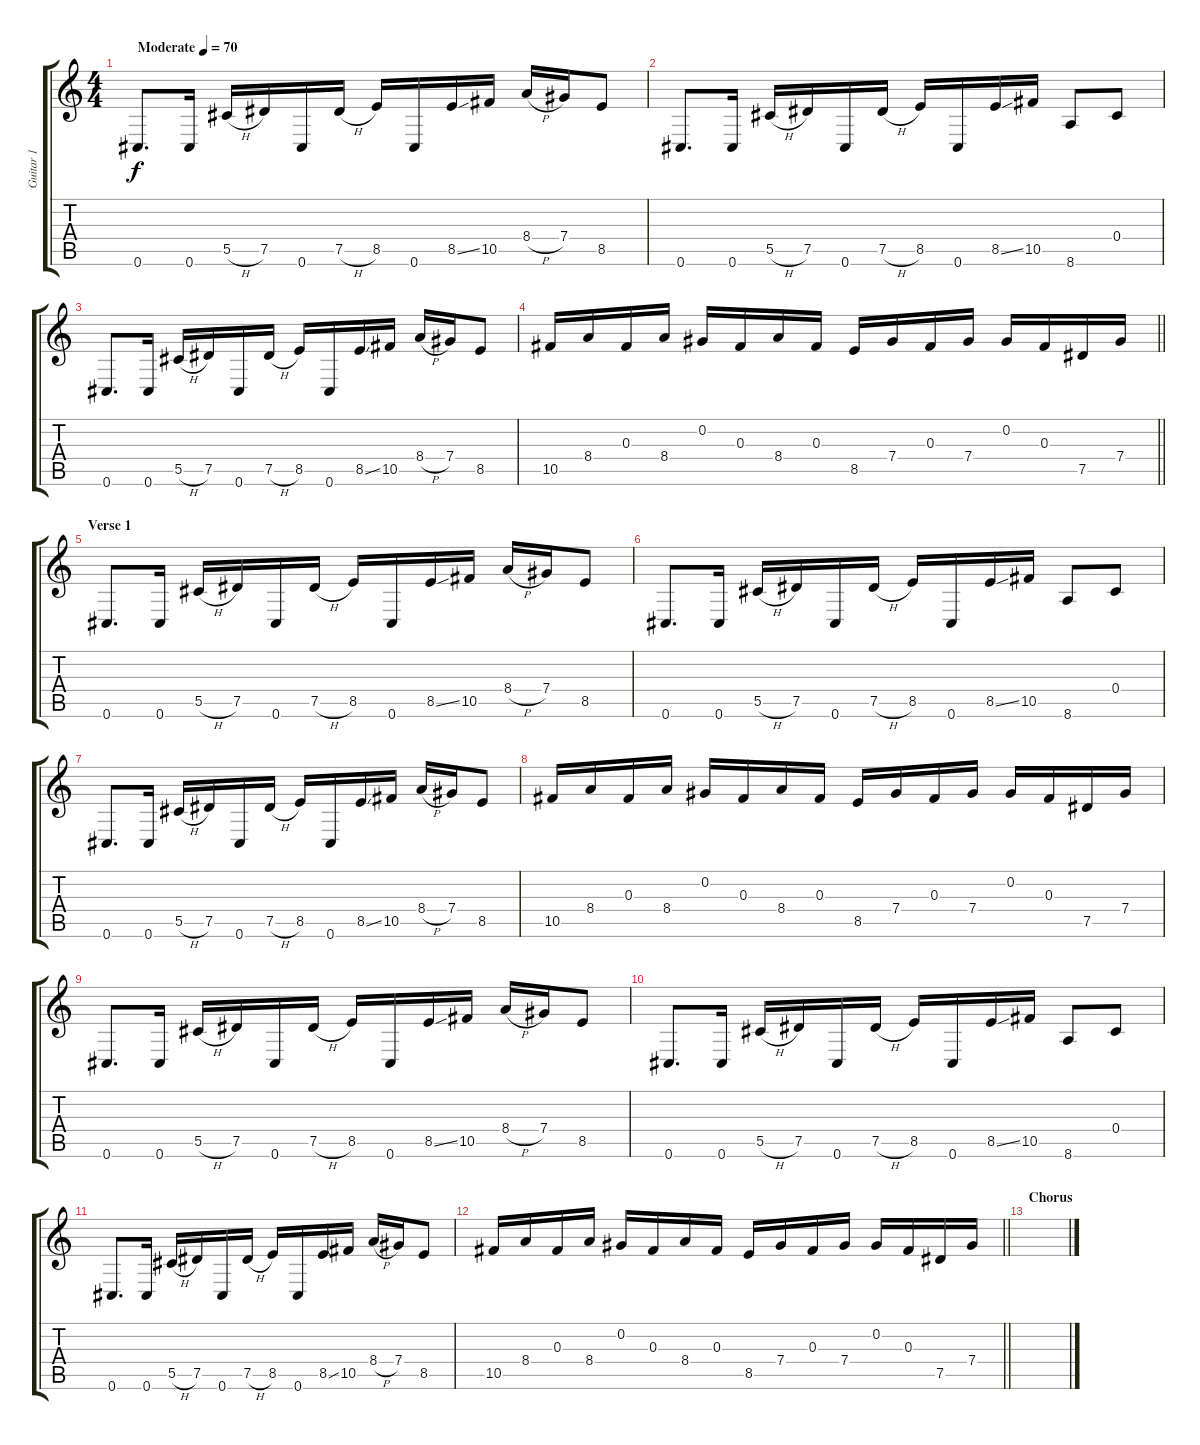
\track ("Guitar 1" "Guitar 1") {instrument electricguitarclean}
\staff {score tabs}
\tuning (Db4 Ab3 Gb3 Db3 Ab2 Db2) {hide}
\ts (4 4)
\tempo (70 "Moderate")
\clef g2
\ks c
0.6.8{d dy f instrument electricguitarclean} 0.6.16 5.5{h}.16 7.5.16 0.6.16 7.5{h}.16 8.5.16 0.6.16 8.5{ss}.16 10.5.16 8.4{h}.16 7.4.16 8.5.8 |
0.6.8{d} 0.6.16 5.5{h}.16 7.5.16 0.6.16 7.5{h}.16 8.5.16 0.6.16 8.5{ss}.16 10.5.16 8.6.8 0.4.8 |
0.6.8{d} 0.6.16 5.5{h}.16 7.5.16 0.6.16 7.5{h}.16 8.5.16 0.6.16 8.5{ss}.16 10.5.16 8.4{h}.16 7.4.16 8.5.8 |
\barLineRight lightlight
10.5.16 8.4.16 0.3.16 8.4.16 0.2.16 0.3.16 8.4.16 0.3.16 8.5.16 7.4.16 0.3.16 7.4.16 0.2.16 0.3.16 7.5.16 7.4.16 |
\section ("" "Verse 1")
0.6.8{d} 0.6.16 5.5{h}.16 7.5.16 0.6.16 7.5{h}.16 8.5.16 0.6.16 8.5{ss}.16 10.5.16 8.4{h}.16 7.4.16 8.5.8 |
0.6.8{d} 0.6.16 5.5{h}.16 7.5.16 0.6.16 7.5{h}.16 8.5.16 0.6.16 8.5{ss}.16 10.5.16 8.6.8 0.4.8 |
0.6.8{d} 0.6.16 5.5{h}.16 7.5.16 0.6.16 7.5{h}.16 8.5.16 0.6.16 8.5{ss}.16 10.5.16 8.4{h}.16 7.4.16 8.5.8 |
10.5.16 8.4.16 0.3.16 8.4.16 0.2.16 0.3.16 8.4.16 0.3.16 8.5.16 7.4.16 0.3.16 7.4.16 0.2.16 0.3.16 7.5.16 7.4.16 |
0.6.8{d} 0.6.16 5.5{h}.16 7.5.16 0.6.16 7.5{h}.16 8.5.16 0.6.16 8.5{ss}.16 10.5.16 8.4{h}.16 7.4.16 8.5.8 |
0.6.8{d} 0.6.16 5.5{h}.16 7.5.16 0.6.16 7.5{h}.16 8.5.16 0.6.16 8.5{ss}.16 10.5.16 8.6.8 0.4.8 |
0.6.8{d} 0.6.16 5.5{h}.16 7.5.16 0.6.16 7.5{h}.16 8.5.16 0.6.16 8.5{ss}.16 10.5.16 8.4{h}.16 7.4.16 8.5.8 |
\barLineRight lightlight
10.5.16 8.4.16 0.3.16 8.4.16 0.2.16 0.3.16 8.4.16 0.3.16 8.5.16 7.4.16 0.3.16 7.4.16 0.2.16 0.3.16 7.5.16 7.4.16 |
\section ("" "Chorus")
